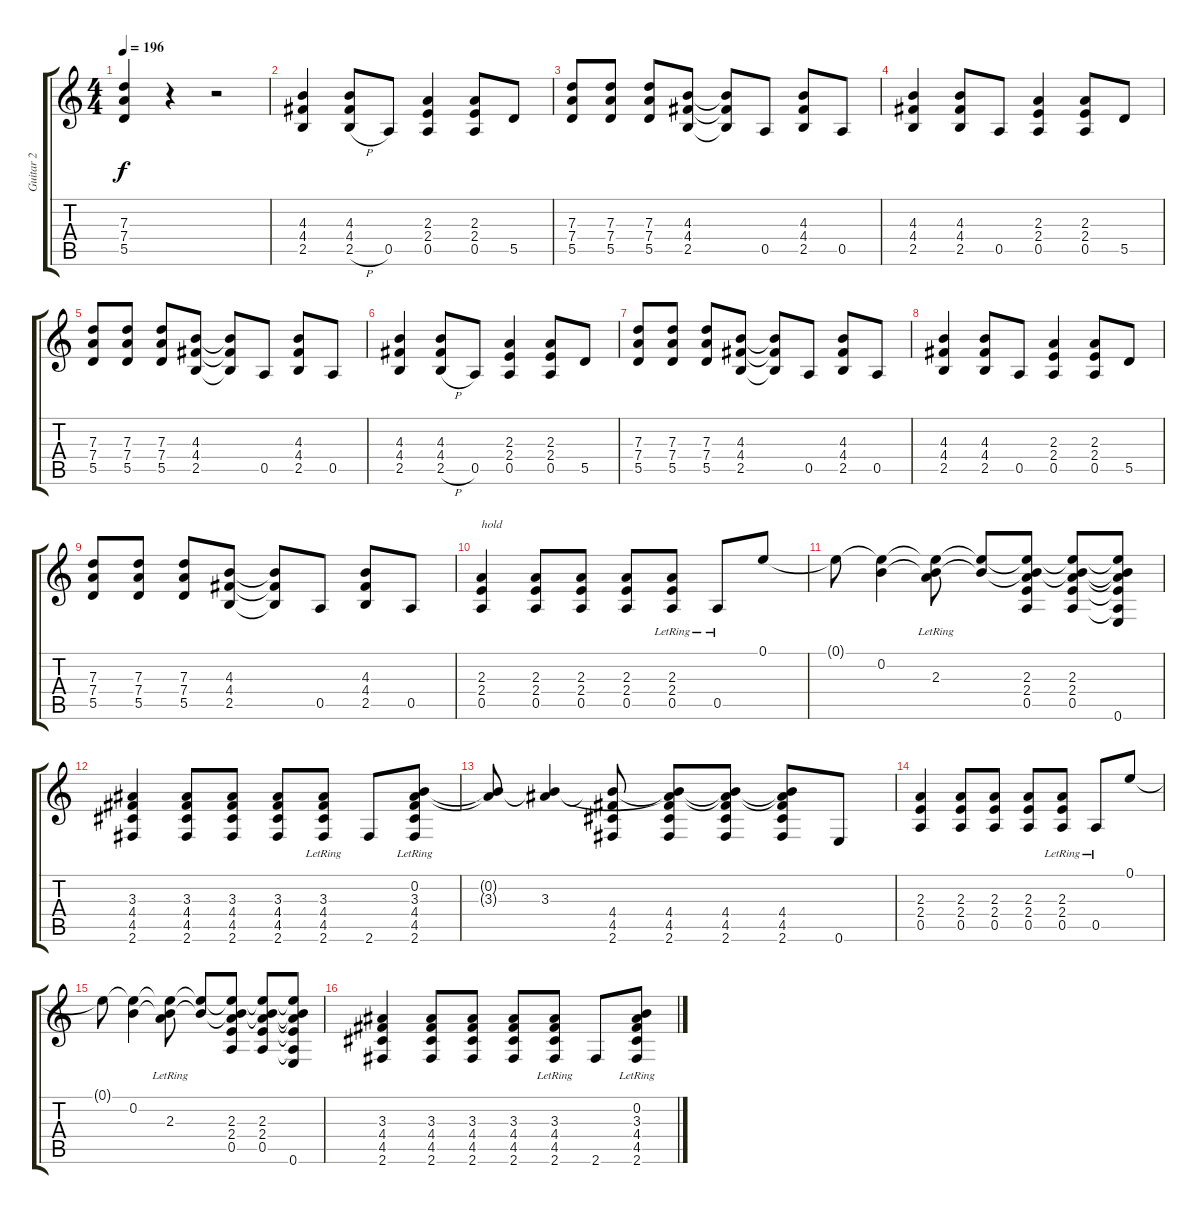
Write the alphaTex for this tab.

\track ("Guitar 2" "Guitar 2") {instrument overdrivenguitar}
\staff {score tabs}
\tuning (E4 B3 G3 D3 A2 E2) {hide}
\ts (4 4)
\tempo 196
\clef g2
\ks c
(7.3 7.4 5.5).4{dy f} r.4 r.2 |
(4.3 4.4 2.5).4 (4.3 4.4 2.5{h}).8 0.5.8 (2.3 2.4 0.5).4 (2.3 2.4 0.5).8 5.5.8 |
(7.3 7.4 5.5).8 (7.3 7.4 5.5).8 (7.3 7.4 5.5).8 (4.3 4.4 2.5).8 (4.3{t} 4.4{t} 2.5{t}).8 0.5.8 (4.3 4.4 2.5).8 0.5.8 |
(4.3 4.4 2.5).4 (4.3 4.4 2.5).8 0.5.8 (2.3 2.4 0.5).4 (2.3 2.4 0.5).8 5.5.8 |
(7.3 7.4 5.5).8 (7.3 7.4 5.5).8 (7.3 7.4 5.5).8 (4.3 4.4 2.5).8 (4.3{t} 4.4{t} 2.5{t}).8 0.5.8 (4.3 4.4 2.5).8 0.5.8 |
(4.3 4.4 2.5).4 (4.3 4.4 2.5{h}).8 0.5.8 (2.3 2.4 0.5).4 (2.3 2.4 0.5).8 5.5.8 |
(7.3 7.4 5.5).8 (7.3 7.4 5.5).8 (7.3 7.4 5.5).8 (4.3 4.4 2.5).8 (4.3{t} 4.4{t} 2.5{t}).8 0.5.8 (4.3 4.4 2.5).8 0.5.8 |
(4.3 4.4 2.5).4 (4.3 4.4 2.5).8 0.5.8 (2.3 2.4 0.5).4 (2.3 2.4 0.5).8 5.5.8 |
(7.3 7.4 5.5).8 (7.3 7.4 5.5).8 (7.3 7.4 5.5).8 (4.3 4.4 2.5).8 (4.3{t} 4.4{t} 2.5{t}).8 0.5.8 (4.3 4.4 2.5).8 0.5.8 |
(2.3 2.4 0.5).4{txt "hold"} (2.3 2.4 0.5).8 (2.3 2.4 0.5).8 (2.3 2.4 0.5).8 (2.3{lr} 2.4{lr} 0.5).8 0.5{lr}.8 0.1.8 |
0.1{t}.8 (0.1{t} 0.2).4 (0.1{t} 0.2{t} 2.3{lr}).8 (0.1{t} 0.2{t}).8 (0.1{t} 0.2{t} 2.3 2.4 0.5).8 (0.1{t} 0.2{t} 2.3 2.4 0.5).8 (0.1{t} 0.2{t} 2.3{t} 2.4{t} 0.5{t} 0.6).8 |
(3.3 4.4 4.5 2.6).4 (3.3 4.4 4.5 2.6).8 (3.3 4.4 4.5 2.6).8 (3.3 4.4 4.5 2.6).8 (3.3{lr} 4.4{lr} 4.5{lr} 2.6).8 2.6.8 (0.2 3.3 4.4{lr} 4.5{lr} 2.6{lr}).8 |
(0.2{t} 3.3{t}).8 (0.2{t} 3.3).4 (0.2{t} 4.4 4.5 2.6).8 (0.2{t} 3.3{t} 4.4 4.5 2.6).8 (0.2{t} 3.3{t} 4.4 4.5 2.6).8 (0.2{t} 3.3{t} 4.4 4.5 2.6).8 0.6.8 |
(2.3 2.4 0.5).4 (2.3 2.4 0.5).8 (2.3 2.4 0.5).8 (2.3 2.4 0.5).8 (2.3{lr} 2.4{lr} 0.5).8 0.5{lr}.8 0.1.8 |
0.1{t}.8 (0.1{t} 0.2).4 (0.1{t} 0.2{t} 2.3{lr}).8 (0.1{t} 0.2{t}).8 (0.1{t} 0.2{t} 2.3 2.4 0.5).8 (0.1{t} 0.2{t} 2.3 2.4 0.5).8 (0.1{t} 0.2{t} 2.3{t} 2.4{t} 0.5{t} 0.6).8 |
(3.3 4.4 4.5 2.6).4 (3.3 4.4 4.5 2.6).8 (3.3 4.4 4.5 2.6).8 (3.3 4.4 4.5 2.6).8 (3.3{lr} 4.4{lr} 4.5{lr} 2.6).8 2.6.8 (0.2 3.3 4.4{lr} 4.5{lr} 2.6{lr}).8
